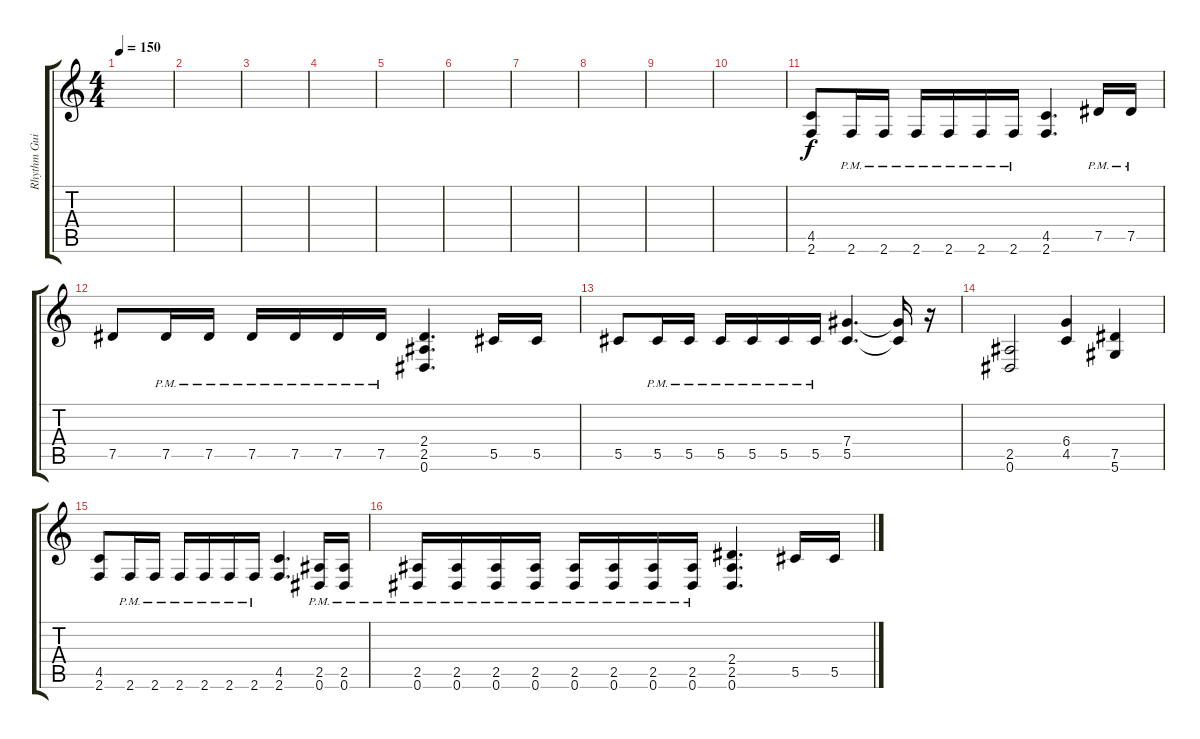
\track ("Rhythm Guitar" "Rhythm Gui") {instrument distortionguitar}
\staff {score tabs}
\tuning (Eb4 Bb3 Gb3 Db3 Ab2 Eb2) {hide}
\ts (4 4)
\tempo 150
\clef g2
\ks c
|
|
|
|
|
|
|
|
|
|
(4.5 2.6).8 2.6{pm}.16 2.6{pm}.16 2.6{pm}.16 2.6{pm}.16 2.6{pm}.16 2.6{pm}.16 (4.5 2.6).4{d} 7.5{pm}.16 7.5{pm}.16 |
7.5.8 7.5{pm}.16 7.5{pm}.16 7.5{pm}.16 7.5{pm}.16 7.5{pm}.16 7.5{pm}.16 (2.4 2.5 0.6).4{d} 5.5.16 5.5.16 |
5.5.8 5.5{pm}.16 5.5{pm}.16 5.5{pm}.16 5.5{pm}.16 5.5{pm}.16 5.5{pm}.16 (7.4 5.5).4{d} (7.4{t} 5.5{t}).16 r.16 |
(2.5 0.6).2 (6.4 4.5).4 (7.5 5.6).4 |
(4.5 2.6).8 2.6{pm}.16 2.6{pm}.16 2.6{pm}.16 2.6{pm}.16 2.6{pm}.16 2.6{pm}.16 (4.5 2.6).4{d} (2.5{pm} 0.6{pm}).16 (2.5{pm} 0.6{pm}).16 |
(2.5{pm} 0.6{pm}).16 (2.5{pm} 0.6{pm}).16 (2.5{pm} 0.6{pm}).16 (2.5{pm} 0.6{pm}).16 (2.5{pm} 0.6{pm}).16 (2.5{pm} 0.6{pm}).16 (2.5{pm} 0.6{pm}).16 (2.5{pm} 0.6{pm}).16 (2.4 2.5 0.6).4{d} 5.5.16 5.5.16
